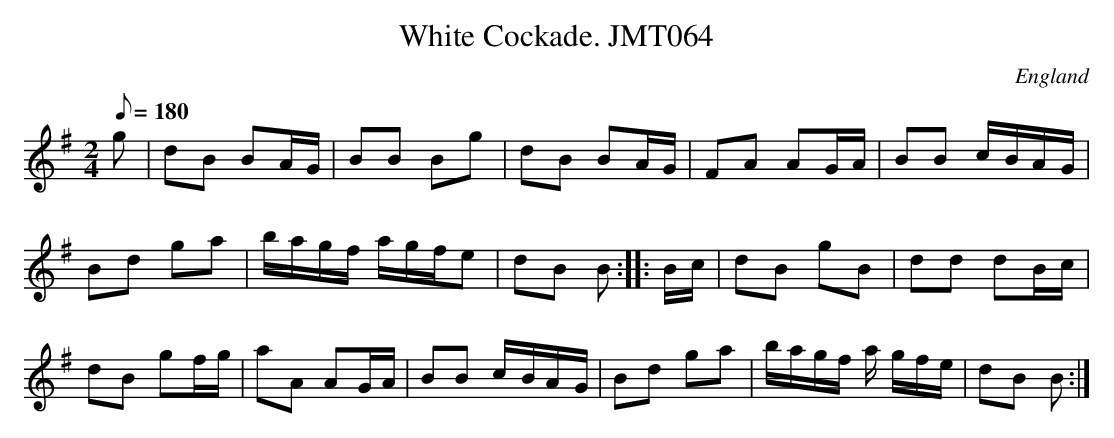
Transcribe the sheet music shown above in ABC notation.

X:1
T:White Cockade. JMT064
M:2/4
L:1/8
Q:180
O:England
K:G
g|dB BA/G/|BB Bg|dB BA/G/|FA AG/A/|BB c/-B/A/-G/|!Bd ga|b/a/g/f/ a/g/f/e
/|dB B:|
|:B/c/|dB gB|dd dB/c/|!dB gf/g/|aA AG/A/|BB c/-B/A/-G/|Bd ga|b/a/g/f/ a/
g/f/e/|dB B:|]
